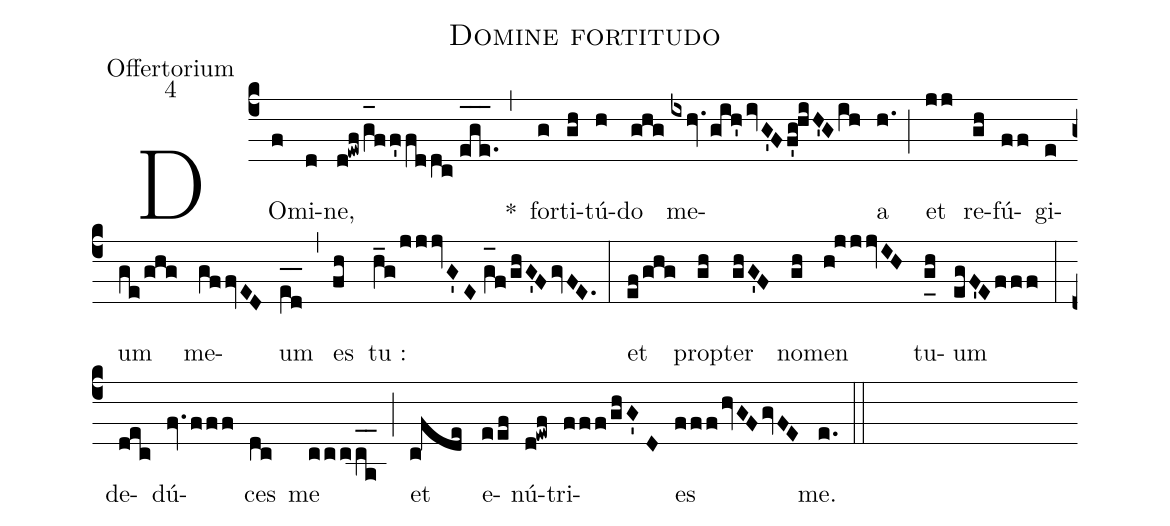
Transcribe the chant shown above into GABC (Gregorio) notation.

name:Domine fortitudo;
office-part:Offertorium;
mode:4;
%%
(c4) DO(f)mi(d)ne,(d!ewf/g_[oh:h]ff'fddc//e_[oh:h]g_[oh:h]e._[oh:h]) <clear>*(,) for(g)ti(gh)tú(h)do(ghg) me(ixhv.gih'ivG'Ff'g!hiH'Gih)a(h.) (;) et(jj) re(gh)fú(ff)gi(e)um(ge/ghg) me(gffvED)um(e_[oh:h][ll:1]d_[oh:h]) (,) es(fh) tu :(h_g/jjjvG'E//g_[oh:h]f/ghG'FgvFE.) (:) et(ef/ghg) pro(gh)pter(ghG'F) no(gh)men(h!jjjvIH) tu(g_[uh:l]h)um(egF'Efff) (:) de(dec)dú(fv.fff)ces(dc) me(cccc_[oh:h]a_[oh:h]) (;) et(c!fde) e(eef)nú(d!ewf)tri(fff/ghG'//D)es(fffhvGFgvFE) me.(e.) (::)
